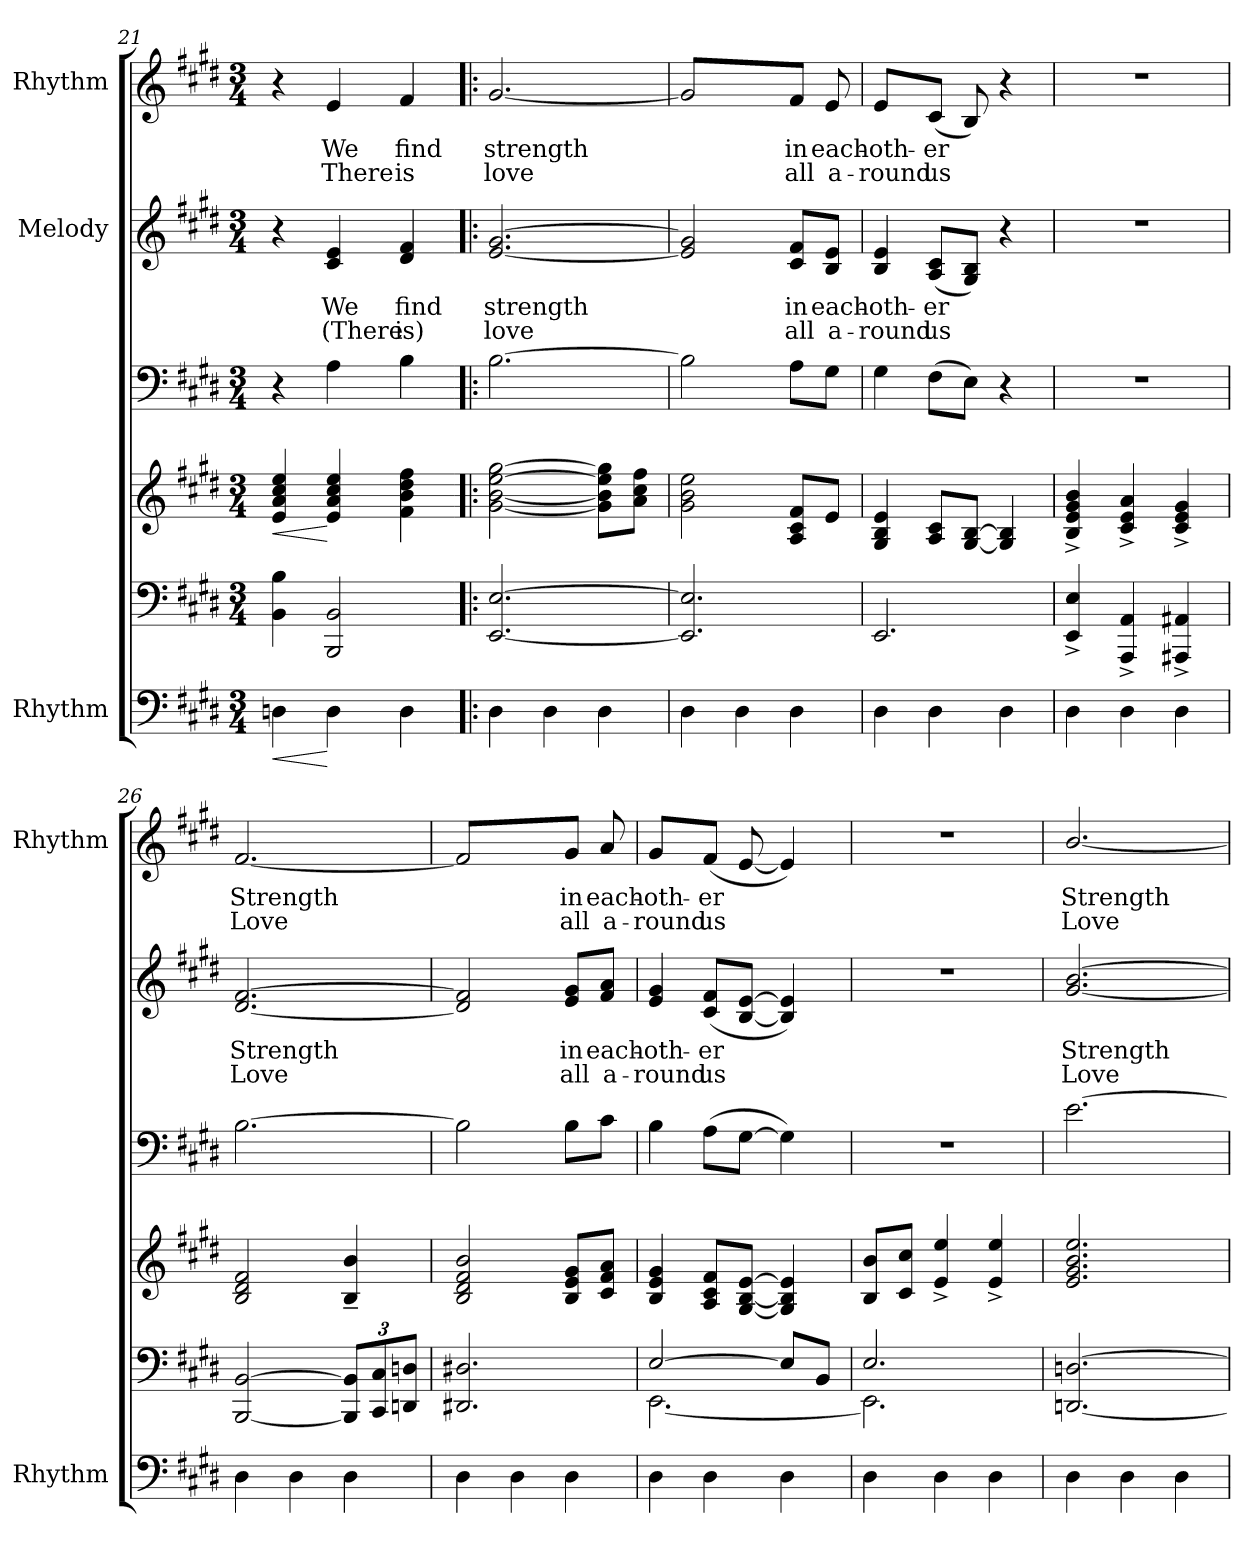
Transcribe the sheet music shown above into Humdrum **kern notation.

**kern	**kern	**dynam	**kern	**dynam	**kern	**kern	**text	**text	**kern	**text	**text
*part5	*part5	*part5	*part4	*part4	*part3	*part2	*part2	*part2	*part1	*part1	*part1
*staff6	*staff5	*staff5/6	*staff4	*staff4	*staff3	*staff2	*staff2	*staff2	*staff1	*staff1	*staff1
*I"Rhythm	*	*	*	*	*	*I"Melody	*	*	*I"Rhythm	*	*
*I'Rhythm	*	*	*	*	*	*	*	*	*I'Rhythm	*	*
*clefF4	*clefF4	*	*clefG2	*	*clefF4	*clefG2	*	*	*clefG2	*	*
*ITrd7c12	*	*	*	*	*	*	*	*	*	*	*
*k[f#c#g#d#]	*k[f#c#g#d#]	*	*k[f#c#g#d#]	*	*k[f#c#g#d#]	*k[f#c#g#d#]	*	*	*k[f#c#g#d#]	*	*
*M3/4	*M3/4	*	*M3/4	*	*M3/4	*M3/4	*	*	*M3/4	*	*
=21	=21	=21	=21	=21	=21	=21	=21	=21	=21	=21	=21
!	!	!LO:HP:b=2	!	!LO:HP:b	!	!	!	!	!	!	!
4DDn	4BB\ 4B\	<	4e/ 4a/ 4cc#/ 4ee/	<	4r	4r	.	.	4r	.	.
4DD	2BBB/ 2BB/	[	4e/ 4a/ 4cc#/ 4ee/	[	4A\	4c#/ 4e/	We	(There	4e/	We	There
4DD	.	.	4f#\ 4b\ 4dd#\ 4ff#\	.	4B\	4d#/ 4f#/	find	is)	4f#/	find	is
=22!|:	=22!|:	=22!|:	=22!|:	=22!|:	=22!|:	=22!|:	=22!|:	=22!|:	=22!|:	=22!|:	=22!|:
4DD#	[2.EE/ [2.E/	.	[2g#\ [2b\ [2ee\ [2gg#\	.	[2.B\	[2.e/ [2.g#/	strength	love	[2.g#/	strength	love
4DD#	.	.	.	.	.	.	.	.	.	.	.
4DD#	.	.	8g#] 8b] 8ee] 8gg#]L	.	.	.	.	.	.	.	.
.	.	.	8a 8cc# 8ff#J	.	.	.	.	.	.	.	.
=23	=23	=23	=23	=23	=23	=23	=23	=23	=23	=23	=23
4DD#	2.EE]/ 2.E]/	.	2g#\ 2b\ 2ee\	.	2B\]	2e]/ 2g#]/	.	.	2g#/]	.	.
4DD#	.	.	.	.	.	.	.	.	.	.	.
4DD#	.	.	8A 8c# 8f#L	.	8AL	8c# 8f#L	in	all	8f#J	in	all
.	.	.	8eJ	.	8G#J	8B 8eJ	each-	a-	8e	each-	a-
=24	=24	=24	=24	=24	=24	=24	=24	=24	=24	=24	=24
4DD#	2.EE/	.	4G#/ 4B/ 4e/	.	4G#\	4B/ 4e/	-oth-	-round	4e/	-oth-	-round
4DD#	.	.	8A 8c#L	.	(8F#L	(<8A 8c#L	-er	us	(<8c#J	-er	us
.	.	.	[8G# [8BJ	.	8EJ)	8G# 8BJ)	.	.	8B)	.	.
4DD#	.	.	4G#]/ 4B]/	.	4r	4r	.	.	4r	.	.
=25	=25	=25	=25	=25	=25	=25	=25	=25	=25	=25	=25
4DD#	4EE^/ 4E^/	.	4B^/ 4e^/ 4g#^/ 4b^/	.	2.r	2.r	.	.	2.r	.	.
4DD#	4AAA^/ 4AA^/	.	4c#^/ 4e^/ 4a^/	.	.	.	.	.	.	.	.
4DD#	4AAA#X^/ 4AA#X^/	.	4c#^/ 4e^/ 4g#^/	.	.	.	.	.	.	.	.
!!LO:LB:g=z
=26	=26	=26	=26	=26	=26	=26	=26	=26	=26	=26	=26
4DD#	[2BBB/ [2BB/	.	2B/ 2d#/ 2f#/	.	[2.B\	[2.d#/ [2.f#/	Strength	Love	[2.f#/	Strength	Love
4DD#	.	.	.	.	.	.	.	.	.	.	.
4DD#	12BBB] 12BB]L	.	4B~/ 4b~/	.	.	.	.	.	.	.	.
.	12CC# 12C#	.	.	.	.	.	.	.	.	.	.
.	12DDn 12DnJ	.	.	.	.	.	.	.	.	.	.
=27	=27	=27	=27	=27	=27	=27	=27	=27	=27	=27	=27
4DD#	2.DD#X/ 2.D#X/	.	2B/ 2d#/ 2f#/ 2b/	.	2B\]	2d#]/ 2f#]/	.	.	2f#/]	.	.
4DD#	.	.	.	.	.	.	.	.	.	.	.
4DD#	.	.	8B 8e 8g#L	.	8BL	8e 8g#L	in	all	8g#J	in	all
.	.	.	8c# 8f# 8aJ	.	8c#J	8f# 8aJ	each-	a-	8a	each-	a-
=28	=28	=28	=28	=28	=28	=28	=28	=28	=28	=28	=28
*	*^	*	*	*	*	*	*	*	*	*	*
4DD#	[2E/	[2.EE\	.	4B/ 4e/ 4g#/	.	4B\	4e/ 4g#/	-oth-	-round	4g#/	-oth-	-round
4DD#	.	.	.	8A 8c# 8f#L	.	(8AL	(<8c# 8f#L	-er	us	(<8f#J	-er	us
.	.	.	.	[8G# [8B [8eJ	.	[8G#J	[8B [8eJ	.	.	[8e	.	.
4DD#	8EL]	.	.	4G#]/ 4B]/ 4e]/	.	4G#\])	4B]/ 4e]/)	.	.	4e/])	.	.
.	8BBJ	.	.	.	.	.	.	.	.	.	.	.
=29	=29	=29	=29	=29	=29	=29	=29	=29	=29	=29	=29	=29
4DD#	2.E/	2.EE\]	.	8B 8bL	.	2.r	2.r	.	.	2.r	.	.
.	.	.	.	8c# 8cc#J	.	.	.	.	.	.	.	.
4DD#	.	.	.	4e^/ 4ee^/	.	.	.	.	.	.	.	.
4DD#	.	.	.	4e^/ 4ee^/	.	.	.	.	.	.	.	.
*	*v	*v	*	*	*	*	*	*	*	*	*	*
=30	=30	=30	=30	=30	=30	=30	=30	=30	=30	=30	=30
4DD#	[2.DDn/ [2.Dn/	.	2.e/ 2.g#/ 2.b/ 2.ee/	.	[2.e\	[2.g#/ [2.b/	Strength	Love	[2.b/	Strength	Love
4DD#	.	.	.	.	.	.	.	.	.	.	.
4DD#	.	.	.	.	.	.	.	.	.	.	.
=	=	=	=	=	=	=	=	=	=	=	=
*-	*-	*-	*-	*-	*-	*-	*-	*-	*-	*-	*-
